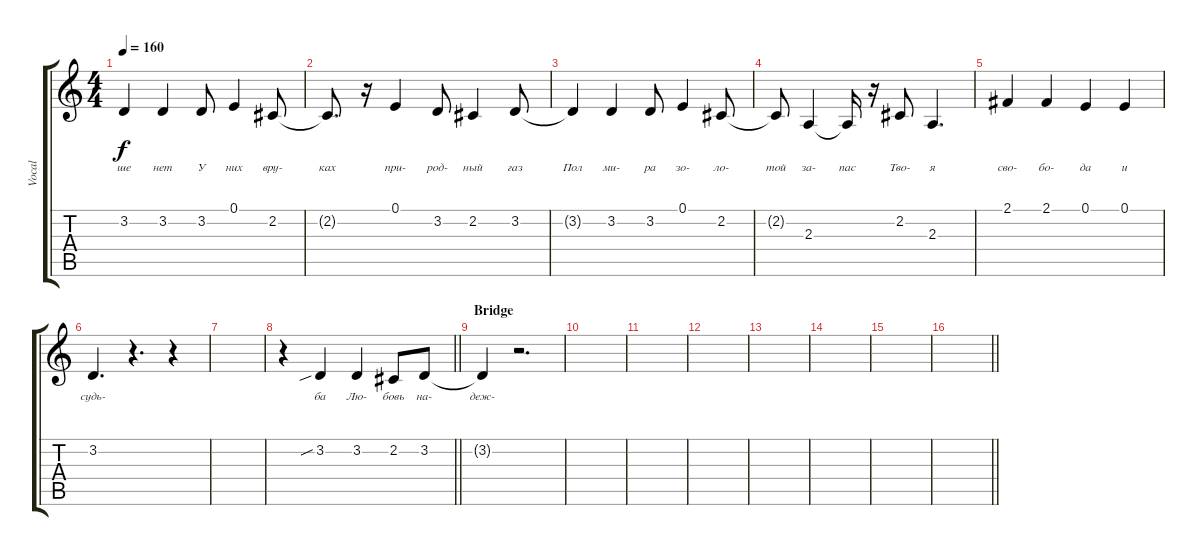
\track ("Vocal" "Vocal") {instrument lead2sawtooth}
\staff {score tabs}
\tuning (E4 B3 G3 D3 A2 E2) {hide}
\ts (4 4)
\tempo 160
\clef g2
\ks c
3.2{t}.4{lyrics (0 "ше") lyrics (1 "") lyrics (2 "") lyrics (3 "") lyrics (4 "") dy f} 3.2.4{lyrics (0 "нет") lyrics (1 "") lyrics (2 "") lyrics (3 "") lyrics (4 "")} 3.2.8{lyrics (0 "У") lyrics (1 "") lyrics (2 "") lyrics (3 "") lyrics (4 "")} 0.1.4{lyrics (0 "них") lyrics (1 "") lyrics (2 "") lyrics (3 "") lyrics (4 "")} 2.2.8{lyrics (0 "вру-") lyrics (1 "") lyrics (2 "") lyrics (3 "") lyrics (4 "")} |
2.2{t}.8{d lyrics (0 "ках") lyrics (1 "") lyrics (2 "") lyrics (3 "") lyrics (4 "")} r.16 0.1.4{lyrics (0 "при-") lyrics (1 "") lyrics (2 "") lyrics (3 "") lyrics (4 "")} 3.2.8{lyrics (0 "род-") lyrics (1 "") lyrics (2 "") lyrics (3 "") lyrics (4 "")} 2.2.4{lyrics (0 "ный") lyrics (1 "") lyrics (2 "") lyrics (3 "") lyrics (4 "")} 3.2.8{lyrics (0 "газ") lyrics (1 "") lyrics (2 "") lyrics (3 "") lyrics (4 "")} |
3.2{t}.4{lyrics (0 "Пол") lyrics (1 "") lyrics (2 "") lyrics (3 "") lyrics (4 "")} 3.2.4{lyrics (0 "ми-") lyrics (1 "") lyrics (2 "") lyrics (3 "") lyrics (4 "")} 3.2.8{lyrics (0 "ра") lyrics (1 "") lyrics (2 "") lyrics (3 "") lyrics (4 "")} 0.1.4{lyrics (0 "зо-") lyrics (1 "") lyrics (2 "") lyrics (3 "") lyrics (4 "")} 2.2.8{lyrics (0 "ло-") lyrics (1 "") lyrics (2 "") lyrics (3 "") lyrics (4 "")} |
2.2{t}.8{lyrics (0 "той") lyrics (1 "") lyrics (2 "") lyrics (3 "") lyrics (4 "")} 2.3.4{lyrics (0 "за-") lyrics (1 "") lyrics (2 "") lyrics (3 "") lyrics (4 "")} 2.3{t}.16{lyrics (0 "пас") lyrics (1 "") lyrics (2 "") lyrics (3 "") lyrics (4 "")} r.16 2.2.8{lyrics (0 "Тво-") lyrics (1 "") lyrics (2 "") lyrics (3 "") lyrics (4 "")} 2.3.4{d lyrics (0 "я") lyrics (1 "") lyrics (2 "") lyrics (3 "") lyrics (4 "")} |
2.1.4{lyrics (0 "сво-") lyrics (1 "") lyrics (2 "") lyrics (3 "") lyrics (4 "")} 2.1.4{lyrics (0 "бо-") lyrics (1 "") lyrics (2 "") lyrics (3 "") lyrics (4 "")} 0.1.4{lyrics (0 "да") lyrics (1 "") lyrics (2 "") lyrics (3 "") lyrics (4 "")} 0.1.4{lyrics (0 "и") lyrics (1 "") lyrics (2 "") lyrics (3 "") lyrics (4 "")} |
3.2.4{d lyrics (0 "судь-") lyrics (1 "") lyrics (2 "") lyrics (3 "") lyrics (4 "")} r.4{d} r.4 |
|
\barLineRight lightlight
r.4 3.2{sib}.4{lyrics (0 "ба") lyrics (1 "") lyrics (2 "") lyrics (3 "") lyrics (4 "")} 3.2.4{lyrics (0 "Лю-") lyrics (1 "") lyrics (2 "") lyrics (3 "") lyrics (4 "")} 2.2.8{lyrics (0 "бовь") lyrics (1 "") lyrics (2 "") lyrics (3 "") lyrics (4 "")} 3.2.8{lyrics (0 "на-") lyrics (1 "") lyrics (2 "") lyrics (3 "") lyrics (4 "")} |
\section ("" "Bridge")
3.2{t}.4{lyrics (0 "деж-") lyrics (1 "") lyrics (2 "") lyrics (3 "") lyrics (4 "")} r.2{d} |
|
|
|
|
|
|
\barLineRight lightlight
